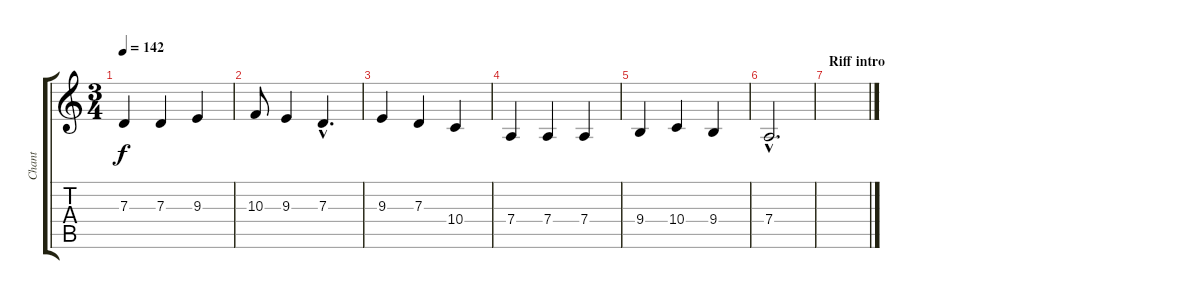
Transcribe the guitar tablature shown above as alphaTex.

\track ("Chant" "Chant") {instrument synthvoice}
\staff {score tabs}
\tuning (E4 B3 G3 D3 A2 E2) {hide}
\ts (3 4)
\tempo 142
\clef g2
\ks c
7.3.4{dy f} 7.3.4 9.3.4 |
10.3.8 9.3.4 7.3{hac}.4{d} |
9.3.4 7.3.4 10.4.4 |
7.4.4 7.4.4 7.4.4 |
9.4.4 10.4.4 9.4.4 |
7.4{hac}.2{d} |
\section ("" "Riff intro")
